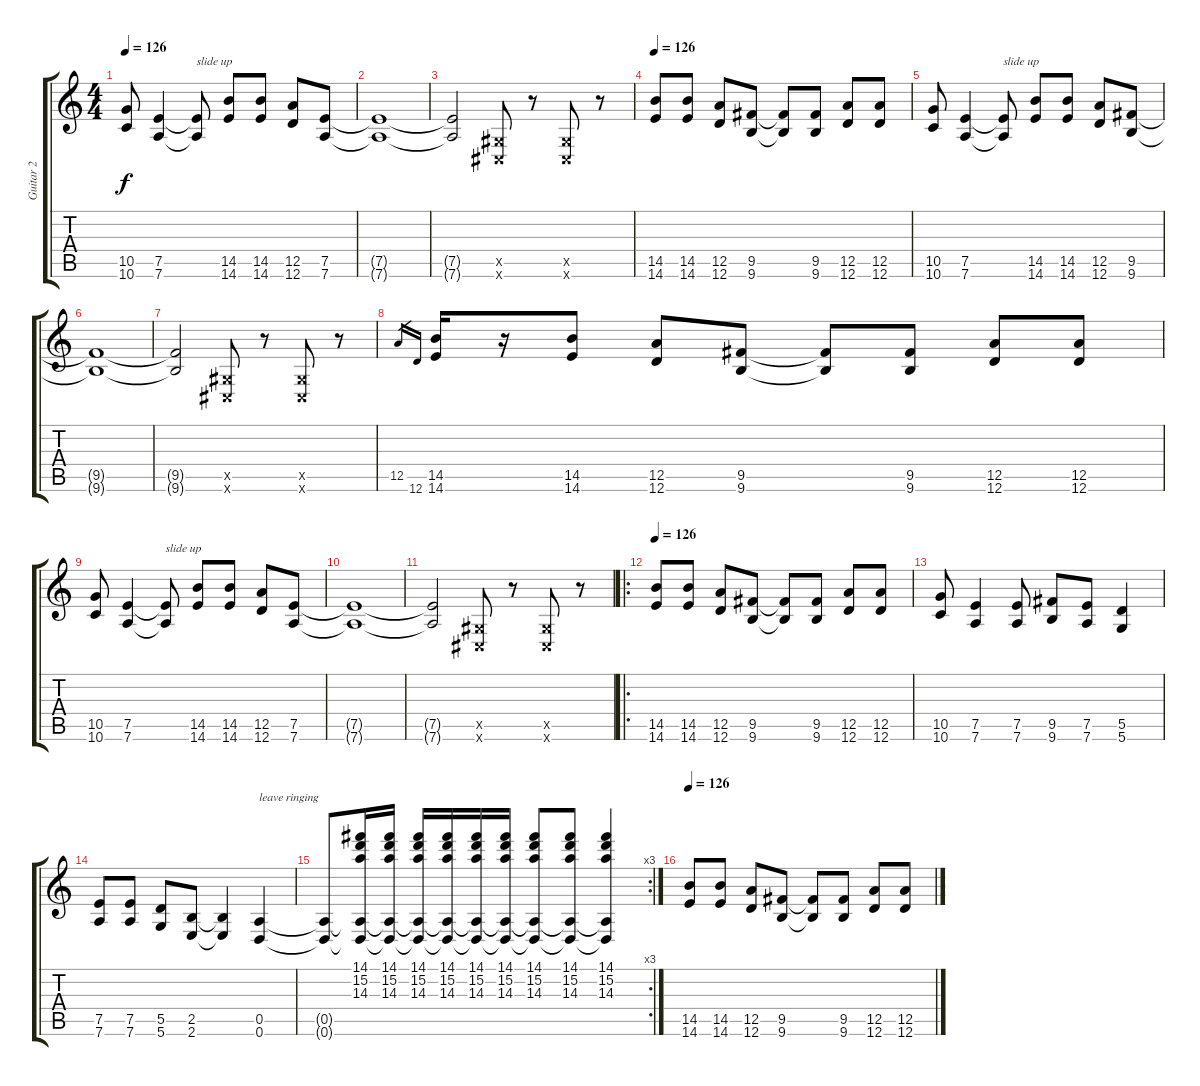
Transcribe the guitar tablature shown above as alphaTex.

\track ("Guitar 2" "Guitar 2") {instrument overdrivenguitar}
\staff {score tabs}
\tuning (E4 B3 G3 D3 A2 D2) {hide}
\ts (4 4)
\tempo 126
\clef g2
\ks c
(10.5 10.6).8{dy f} (7.5 7.6).4 (7.5{t} 7.6{t}).8{txt "slide up"} (14.5 14.6).8 (14.5 14.6).8 (12.5 12.6).8 (7.5 7.6).8 |
(7.5{t} 7.6{t}).1 |
(7.5{t} 7.6{t}).2 (-1.5{x} -1.6{x}).8 r.8 (-1.5{x} -1.6{x}).8 r.8 |
\tempo 126
(14.5 14.6).8 (14.5 14.6).8 (12.5 12.6).8 (9.5 9.6).8 (9.5{t} 9.6{t}).8 (9.5 9.6).8 (12.5 12.6).8 (12.5 12.6).8 |
(10.5 10.6).8 (7.5 7.6).4 (7.5{t} 7.6{t}).8{txt "slide up"} (14.5 14.6).8 (14.5 14.6).8 (12.5 12.6).8 (9.5 9.6).8 |
(9.5{t} 9.6{t}).1 |
(9.5{t} 9.6{t}).2 (-1.5{x} -1.6{x}).8 r.8 (-1.5{x} -1.6{x}).8 r.8 |
12.5.16{gr} 12.6.16{gr} (14.5 14.6).16 r.16 (14.5 14.6).8 (12.5 12.6).8 (9.5 9.6).8 (9.5{t} 9.6{t}).8 (9.5 9.6).8 (12.5 12.6).8 (12.5 12.6).8 |
(10.5 10.6).8 (7.5 7.6).4 (7.5{t} 7.6{t}).8{txt "slide up"} (14.5 14.6).8 (14.5 14.6).8 (12.5 12.6).8 (7.5 7.6).8 |
(7.5{t} 7.6{t}).1 |
(7.5{t} 7.6{t}).2 (-1.5{x} -1.6{x}).8 r.8 (-1.5{x} -1.6{x}).8 r.8 |
\ro
\tempo 126
(14.5 14.6).8 (14.5 14.6).8 (12.5 12.6).8 (9.5 9.6).8 (9.5{t} 9.6{t}).8 (9.5 9.6).8 (12.5 12.6).8 (12.5 12.6).8 |
(10.5 10.6).8 (7.5 7.6).4 (7.5 7.6).8 (9.5 9.6).8 (7.5 7.6).8 (5.5 5.6).4 |
(7.5 7.6).8 (7.5 7.6).8 (5.5 5.6).8 (2.5 2.6).8 (2.5{t} 2.6{t}).4 (0.5 0.6).4{txt "leave ringing"} |
\rc 3
(0.5{t} 0.6{t}).8 (14.1 15.2 14.3 0.5{t} 0.6{t}).16 (14.1 15.2 14.3 0.5{t} 0.6{t}).16 (14.1 15.2 14.3 0.5{t} 0.6{t}).16 (14.1 15.2 14.3 0.5{t} 0.6{t}).16 (14.1 15.2 14.3 0.5{t} 0.6{t}).16 (14.1 15.2 14.3 0.5{t} 0.6{t}).16 (14.1 15.2 14.3 0.5{t} 0.6{t}).8 (14.1 15.2 14.3 0.5{t} 0.6{t}).8 (14.1 15.2 14.3 0.5{t} 0.6{t}).4 |
\tempo 126
(14.5 14.6).8 (14.5 14.6).8 (12.5 12.6).8 (9.5 9.6).8 (9.5{t} 9.6{t}).8 (9.5 9.6).8 (12.5 12.6).8 (12.5 12.6).8
